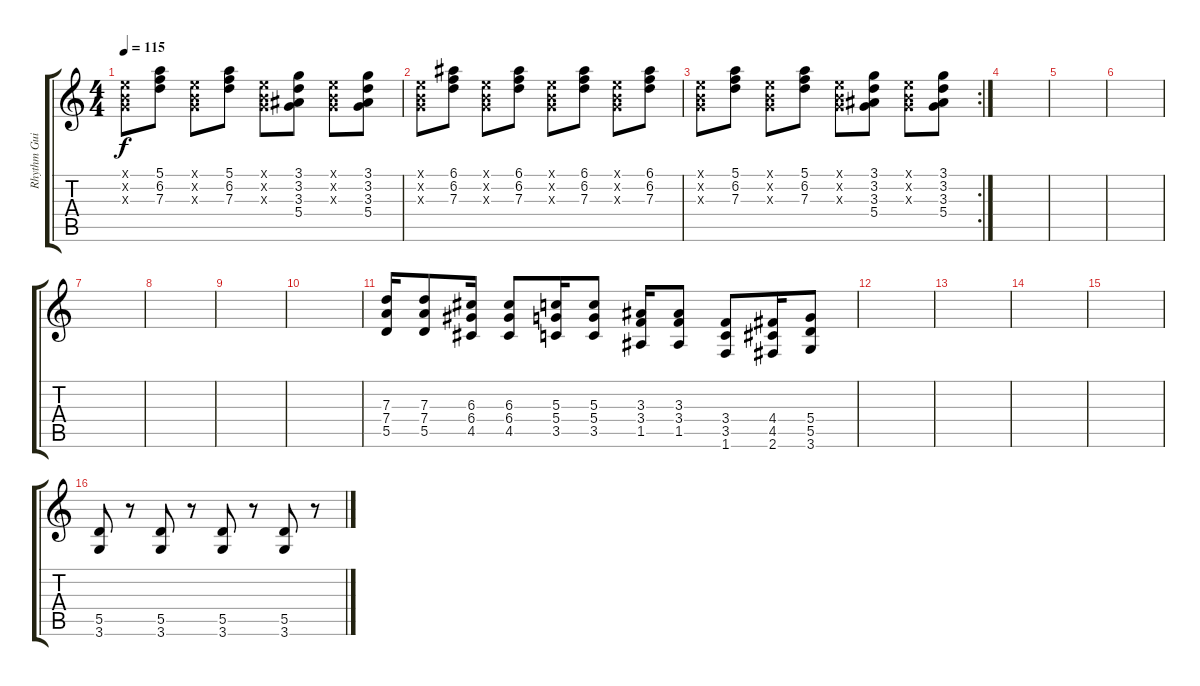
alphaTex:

\track ("Rhythm Guitar" "Rhythm Gui") {instrument overdrivenguitar}
\staff {score tabs}
\tuning (E4 B3 G3 D3 A2 E2) {hide}
\ts (4 4)
\tempo 115
\clef g2
\ks c
(0.1{x} 0.2{x} 0.3{x}).8{dy f} (5.1 6.2 7.3).8 (0.1{x} 0.2{x} 0.3{x}).8 (5.1 6.2 7.3).8 (0.1{x} 0.2{x} 0.3{x}).8 (3.1 3.2 3.3 5.4).8 (0.1{x} 0.2{x} 0.3{x}).8 (3.1 3.2 3.3 5.4).8 |
(0.1{x} 0.2{x} 0.3{x}).8 (6.1 6.2 7.3).8 (0.1{x} 0.2{x} 0.3{x}).8 (6.1 6.2 7.3).8 (0.1{x} 0.2{x} 0.3{x}).8 (6.1 6.2 7.3).8 (0.1{x} 0.2{x} 0.3{x}).8 (6.1 6.2 7.3).8 |
\rc 2
(0.1{x} 0.2{x} 0.3{x}).8 (5.1 6.2 7.3).8 (0.1{x} 0.2{x} 0.3{x}).8 (5.1 6.2 7.3).8 (0.1{x} 0.2{x} 0.3{x}).8 (3.1 3.2 3.3 5.4).8 (0.1{x} 0.2{x} 0.3{x}).8 (3.1 3.2 3.3 5.4).8 |
|
|
|
|
|
|
|
(7.3 7.4 5.5).16 (7.3 7.4 5.5).8 (6.3 6.4 4.5).16 (6.3 6.4 4.5).8 (5.3 5.4 3.5).16 (5.3 5.4 3.5).8 (3.3 3.4 1.5).16 (3.3 3.4 1.5).8 (3.4 3.5 1.6).8 (4.4 4.5 2.6).16 (5.4 5.5 3.6).8 |
|
|
|
|
(5.5 3.6).8 r.8 (5.5 3.6).8 r.8 (5.5 3.6).8 r.8 (5.5 3.6).8 r.8
